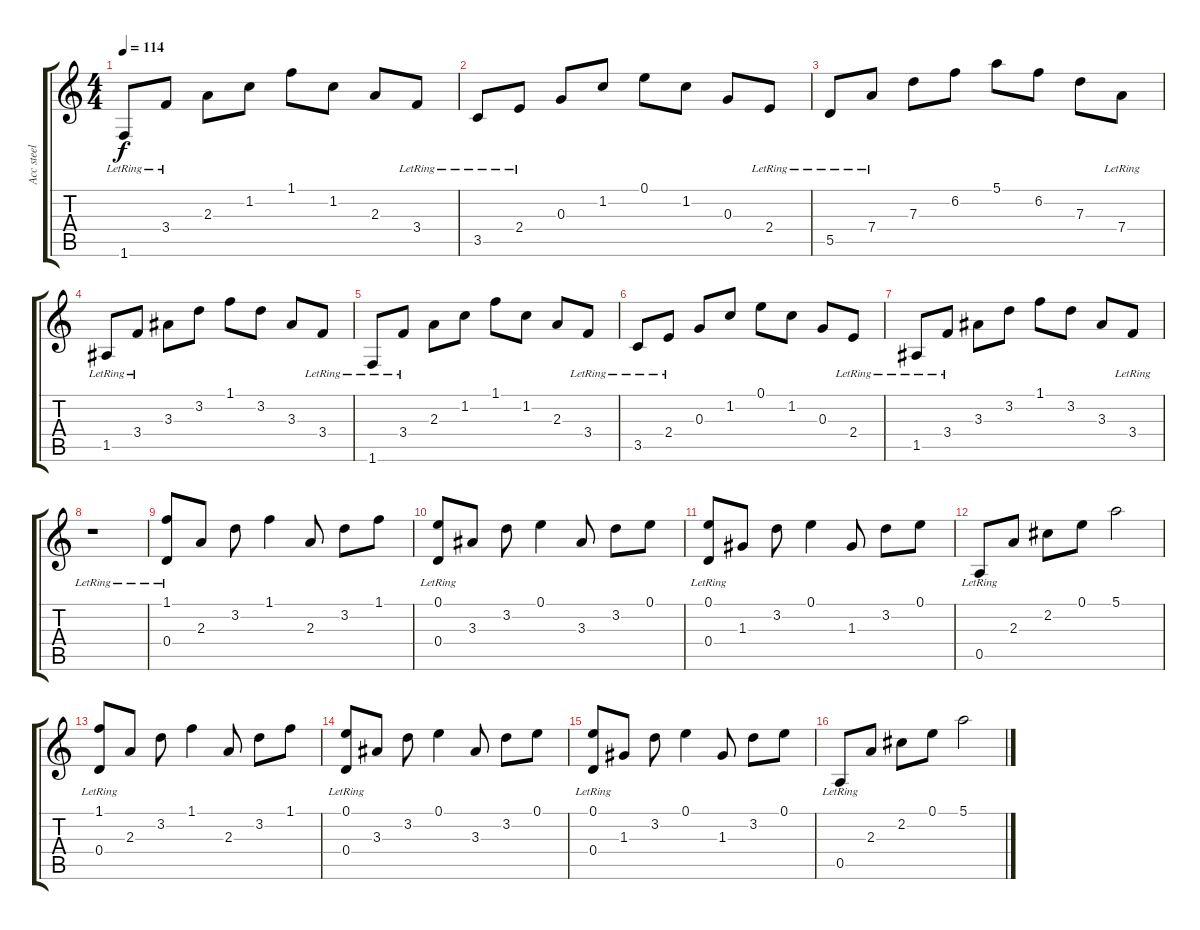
\track ("Acc steel" "Acc steel") {instrument acousticguitarsteel}
\staff {score tabs}
\tuning (E4 B3 G3 D3 A2 E2) {hide}
\ts (4 4)
\tempo 114
\clef g2
\ks c
1.6{lr}.8{dy f} 3.4{lr}.8 2.3.8 1.2.8 1.1.8 1.2.8 2.3.8 3.4{lr}.8 |
3.5{lr}.8 2.4{lr}.8 0.3.8 1.2.8 0.1.8 1.2.8 0.3.8 2.4{lr}.8 |
5.5{lr}.8 7.4{lr}.8 7.3.8 6.2.8 5.1.8 6.2.8 7.3.8 7.4{lr}.8 |
1.5{lr}.8 3.4{lr}.8 3.3.8 3.2.8 1.1.8 3.2.8 3.3.8 3.4{lr}.8 |
1.6{lr}.8 3.4{lr}.8 2.3.8 1.2.8 1.1.8 1.2.8 2.3.8 3.4{lr}.8 |
3.5{lr}.8 2.4{lr}.8 0.3.8 1.2.8 0.1.8 1.2.8 0.3.8 2.4{lr}.8 |
1.5{lr}.8 3.4{lr}.8 3.3.8 3.2.8 1.1.8 3.2.8 3.3.8 3.4{lr}.8 |
r.1 |
(1.1 0.4{lr}).8 2.3.8 3.2.8 1.1.4 2.3.8 3.2.8 1.1.8 |
(0.1 0.4{lr}).8 3.3.8 3.2.8 0.1.4 3.3.8 3.2.8 0.1.8 |
(0.1 0.4{lr}).8 1.3.8 3.2.8 0.1.4 1.3.8 3.2.8 0.1.8 |
0.5{lr}.8 2.3.8 2.2.8 0.1.8 5.1.2 |
(1.1 0.4{lr}).8 2.3.8 3.2.8 1.1.4 2.3.8 3.2.8 1.1.8 |
(0.1 0.4{lr}).8 3.3.8 3.2.8 0.1.4 3.3.8 3.2.8 0.1.8 |
(0.1 0.4{lr}).8 1.3.8 3.2.8 0.1.4 1.3.8 3.2.8 0.1.8 |
0.5{lr}.8 2.3.8 2.2.8 0.1.8 5.1.2
